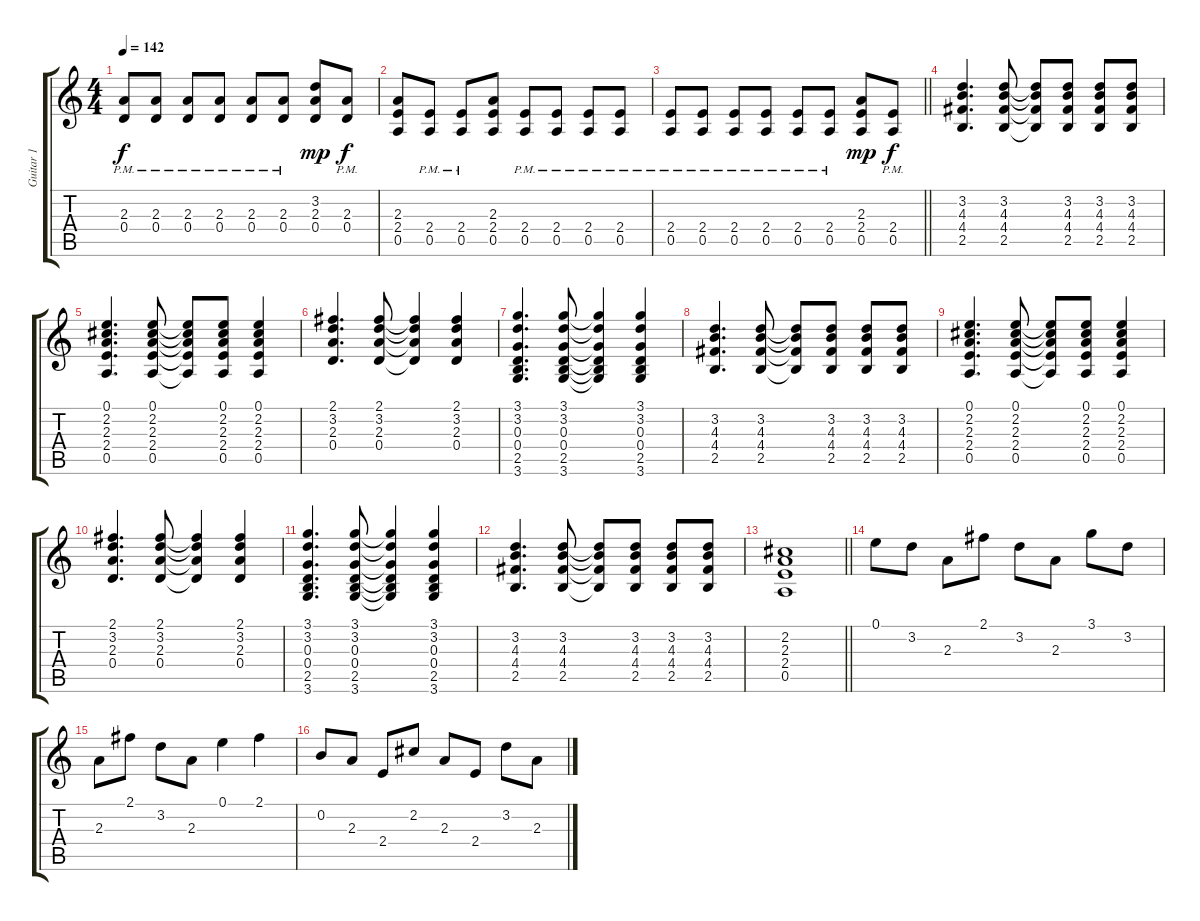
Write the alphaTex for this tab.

\track ("Guitar 1" "Guitar 1") {instrument overdrivenguitar}
\staff {score tabs}
\tuning (E4 B3 G3 D3 A2 E2) {hide}
\ts (4 4)
\tempo 142
\clef g2
\ks c
(2.3{pm} 0.4{pm}).8{dy f} (2.3{pm} 0.4{pm}).8 (2.3{pm} 0.4{pm}).8 (2.3{pm} 0.4{pm}).8 (2.3{pm} 0.4{pm}).8 (2.3{pm} 0.4{pm}).8 (3.2 2.3 0.4).8{dy mp} (2.3{pm} 0.4{pm}).8{dy f} |
(2.3 2.4 0.5).8 (2.4{pm} 0.5{pm}).8 (2.4{pm} 0.5{pm}).8 (2.3 2.4 0.5).8 (2.4{pm} 0.5{pm}).8 (2.4{pm} 0.5{pm}).8 (2.4{pm} 0.5{pm}).8 (2.4{pm} 0.5{pm}).8 |
\barLineRight lightlight
(2.4{pm} 0.5{pm}).8 (2.4{pm} 0.5{pm}).8 (2.4{pm} 0.5{pm}).8 (2.4{pm} 0.5{pm}).8 (2.4{pm} 0.5{pm}).8 (2.4{pm} 0.5{pm}).8 (2.3 2.4 0.5).8{dy mp} (2.4{pm} 0.5{pm}).8{dy f} |
(3.2 4.3 4.4 2.5).4{d volume 8} (3.2 4.3 4.4 2.5).8 (3.2{t} 4.3{t} 4.4{t} 2.5{t}).8 (3.2 4.3 4.4 2.5).8 (3.2 4.3 4.4 2.5).8 (3.2 4.3 4.4 2.5).8 |
(0.1 2.2 2.3 2.4 0.5).4{d} (0.1 2.2 2.3 2.4 0.5).8 (0.1{t} 2.2{t} 2.3{t} 2.4{t} 0.5{t}).8 (0.1 2.2 2.3 2.4 0.5).8 (0.1 2.2 2.3 2.4 0.5).4 |
(2.1 3.2 2.3 0.4).4{d} (2.1 3.2 2.3 0.4).8 (2.1{t} 3.2{t} 2.3{t} 0.4{t}).4 (2.1 3.2 2.3 0.4).4 |
(3.1 3.2 0.3 0.4 2.5 3.6).4{d} (3.1 3.2 0.3 0.4 2.5 3.6).8 (3.1{t} 3.2{t} 0.3{t} 0.4{t} 2.5{t} 3.6{t}).4 (3.1 3.2 0.3 0.4 2.5 3.6).4 |
(3.2 4.3 4.4 2.5).4{d} (3.2 4.3 4.4 2.5).8 (3.2{t} 4.3{t} 4.4{t} 2.5{t}).8 (3.2 4.3 4.4 2.5).8 (3.2 4.3 4.4 2.5).8 (3.2 4.3 4.4 2.5).8 |
(0.1 2.2 2.3 2.4 0.5).4{d} (0.1 2.2 2.3 2.4 0.5).8 (0.1{t} 2.2{t} 2.3{t} 2.4{t} 0.5{t}).8 (0.1 2.2 2.3 2.4 0.5).8 (0.1 2.2 2.3 2.4 0.5).4 |
(2.1 3.2 2.3 0.4).4{d} (2.1 3.2 2.3 0.4).8 (2.1{t} 3.2{t} 2.3{t} 0.4{t}).4 (2.1 3.2 2.3 0.4).4 |
(3.1 3.2 0.3 0.4 2.5 3.6).4{d} (3.1 3.2 0.3 0.4 2.5 3.6).8 (3.1{t} 3.2{t} 0.3{t} 0.4{t} 2.5{t} 3.6{t}).4 (3.1 3.2 0.3 0.4 2.5 3.6).4 |
(3.2 4.3 4.4 2.5).4{d} (3.2 4.3 4.4 2.5).8 (3.2{t} 4.3{t} 4.4{t} 2.5{t}).8 (3.2 4.3 4.4 2.5).8 (3.2 4.3 4.4 2.5).8 (3.2 4.3 4.4 2.5).8 |
\barLineRight lightlight
(2.2 2.3 2.4 0.5).1 |
0.1.8 3.2.8 2.3.8 2.1.8 3.2.8 2.3.8 3.1.8 3.2.8 |
2.3.8 2.1.8 3.2.8 2.3.8 0.1.4 2.1.4 |
0.2.8 2.3.8 2.4.8 2.2.8 2.3.8 2.4.8 3.2.8 2.3.8
